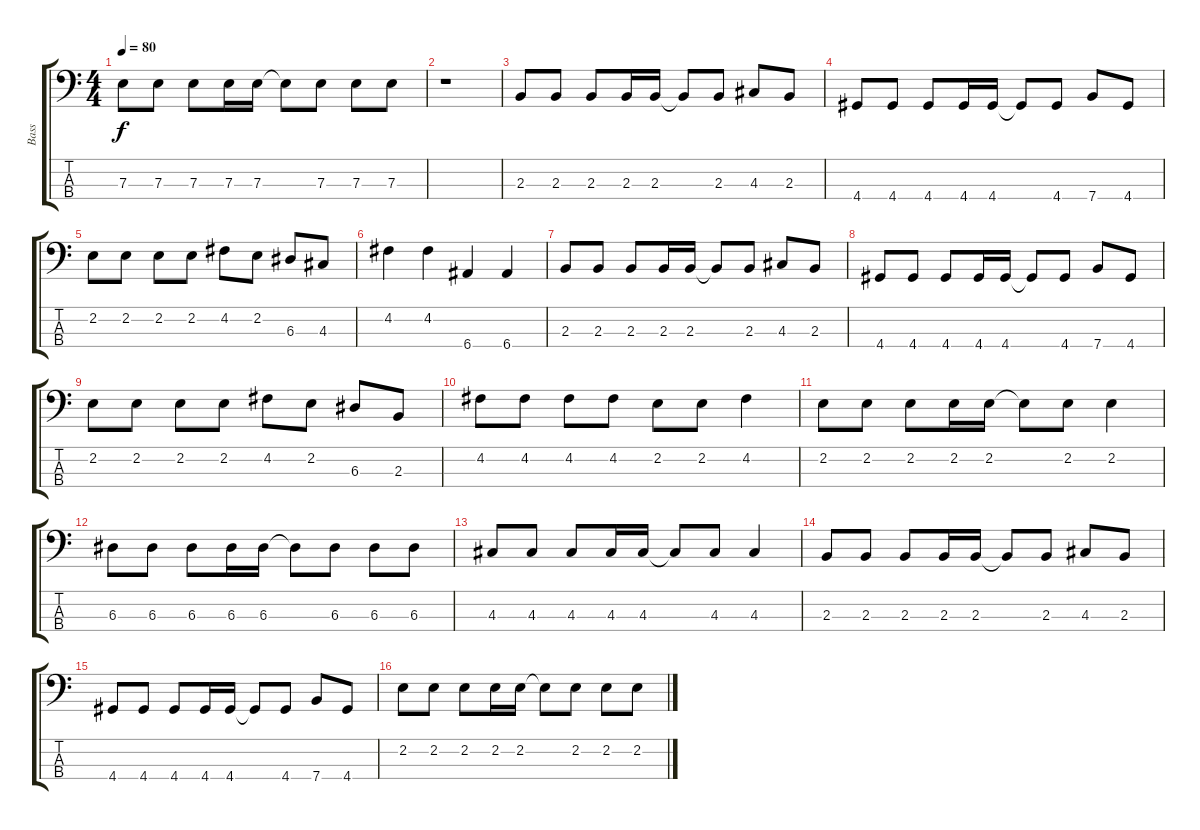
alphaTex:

\track ("Bass" "Bass") {instrument electricbassfinger}
\staff {score tabs}
\tuning (G2 D2 A1 E1) {hide}
\ts (4 4)
\tempo 80
\clef f4
\ks c
7.3.8{dy f} 7.3.8 7.3.8 7.3.16 7.3.16 7.3{t}.8 7.3.8 7.3.8 7.3.8 |
r.1 |
2.3.8 2.3.8 2.3.8 2.3.16 2.3.16 2.3{t}.8 2.3.8 4.3.8 2.3.8 |
4.4.8 4.4.8 4.4.8 4.4.16 4.4.16 4.4{t}.8 4.4.8 7.4.8 4.4.8 |
2.2.8 2.2.8 2.2.8 2.2.8 4.2.8 2.2.8 6.3.8 4.3.8 |
4.2.4 4.2.4 6.4.4 6.4.4 |
2.3.8 2.3.8 2.3.8 2.3.16 2.3.16 2.3{t}.8 2.3.8 4.3.8 2.3.8 |
4.4.8 4.4.8 4.4.8 4.4.16 4.4.16 4.4{t}.8 4.4.8 7.4.8 4.4.8 |
2.2.8 2.2.8 2.2.8 2.2.8 4.2.8 2.2.8 6.3.8 2.3.8 |
4.2.8 4.2.8 4.2.8 4.2.8 2.2.8 2.2.8 4.2.4 |
2.2.8 2.2.8 2.2.8 2.2.16 2.2.16 2.2{t}.8 2.2.8 2.2.4 |
6.3.8 6.3.8 6.3.8 6.3.16 6.3.16 6.3{t}.8 6.3.8 6.3.8 6.3.8 |
4.3.8 4.3.8 4.3.8 4.3.16 4.3.16 4.3{t}.8 4.3.8 4.3.4 |
2.3.8 2.3.8 2.3.8 2.3.16 2.3.16 2.3{t}.8 2.3.8 4.3.8 2.3.8 |
4.4.8 4.4.8 4.4.8 4.4.16 4.4.16 4.4{t}.8 4.4.8 7.4.8 4.4.8 |
2.2.8 2.2.8 2.2.8 2.2.16 2.2.16 2.2{t}.8 2.2.8 2.2.8 2.2.8
